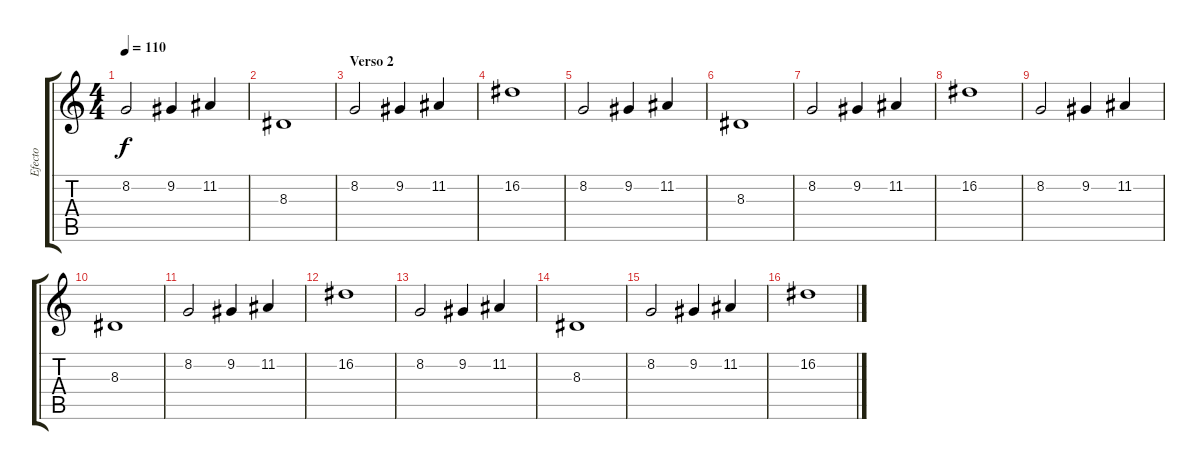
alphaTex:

\track ("Efecto" "Efecto") {instrument synthstrings2}
\staff {score tabs}
\tuning (E4 B3 G3 D3 A2 E2) {hide}
\ts (4 4)
\tempo 110
\clef g2
\ks c
8.2.2{dy f} 9.2.4 11.2.4 |
8.3.1 |
\section ("" "Verso 2")
8.2.2 9.2.4 11.2.4 |
16.2.1 |
8.2.2 9.2.4 11.2.4 |
8.3.1 |
8.2.2 9.2.4 11.2.4 |
16.2.1 |
8.2.2 9.2.4 11.2.4 |
8.3.1 |
8.2.2 9.2.4 11.2.4 |
16.2.1 |
8.2.2 9.2.4 11.2.4 |
8.3.1 |
8.2.2 9.2.4 11.2.4 |
16.2.1
